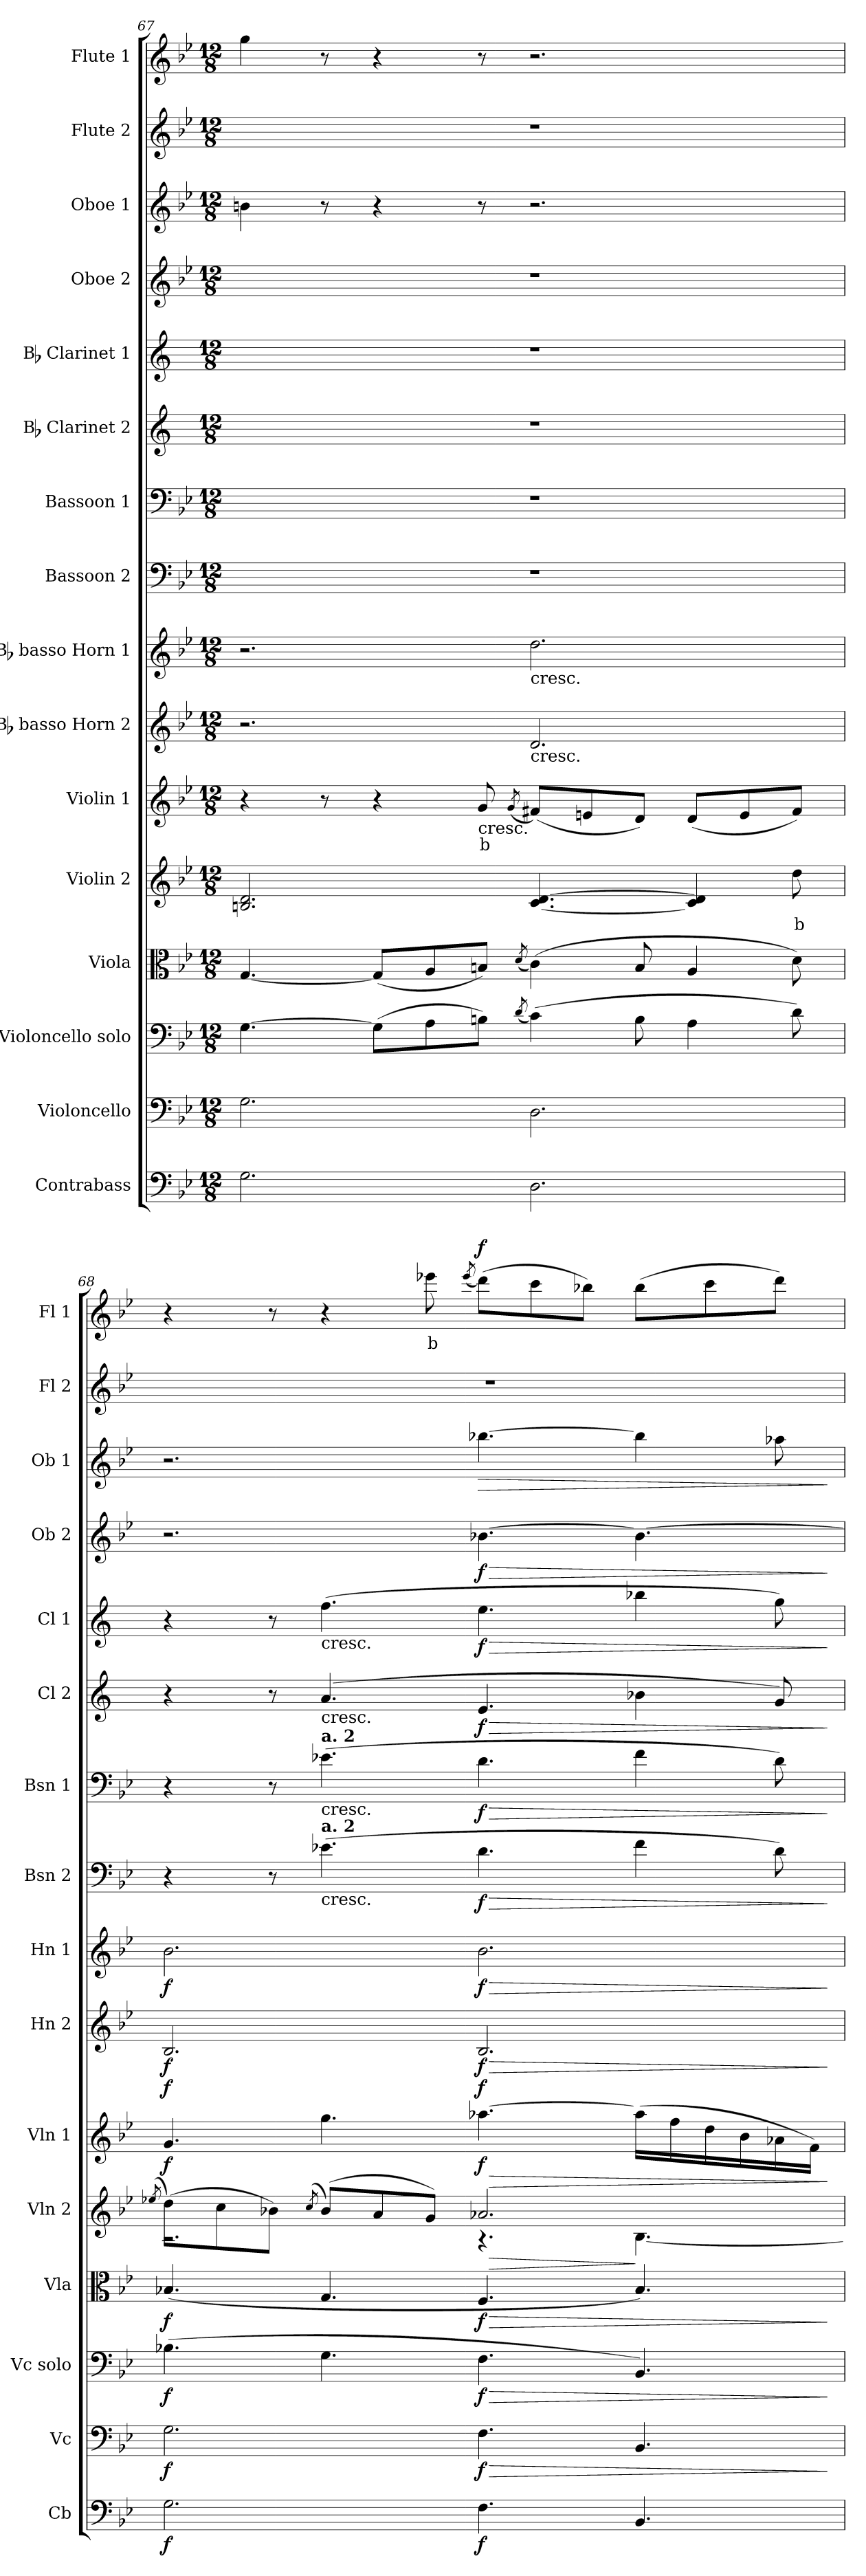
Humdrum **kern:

**kern	**dynam	**kern	**dynam	**kern	**dynam	**kern	**dynam	**kern	**text	**dynam	**kern	**text	**dynam	**kern	**dynam	**kern	**dynam	**kern	**dynam	**kern	**dynam	**kern	**dynam	**kern	**dynam	**kern	**dynam	**kern	**dynam	**kern	**kern	**text	**dynam
*part16	*part16	*part15	*part15	*part14	*part14	*part13	*part13	*part12	*part12	*part12	*part11	*part11	*part11	*part10	*part10	*part9	*part9	*part8	*part8	*part7	*part7	*part6	*part6	*part5	*part5	*part4	*part4	*part3	*part3	*part2	*part1	*part1	*part1
*staff16	*staff16	*staff15	*staff15	*staff14	*staff14	*staff13	*staff13	*staff12	*staff12	*staff12	*staff11	*staff11	*staff11	*staff10	*staff10	*staff9	*staff9	*staff8	*staff8	*staff7	*staff7	*staff6	*staff6	*staff5	*staff5	*staff4	*staff4	*staff3	*staff3	*staff2	*staff1	*staff1	*staff1
*I"Contrabass	*	*I"Violoncello	*	*I"Violoncello solo	*	*I"Viola	*	*I"Violin 2	*	*	*I"Violin 1	*	*	*I"Bb basso Horn 2	*	*I"Bb basso Horn 1	*	*I"Bassoon 2	*	*I"Bassoon 1	*	*I"Bb Clarinet 2	*	*I"Bb Clarinet 1	*	*I"Oboe 2	*	*I"Oboe 1	*	*I"Flute 2	*I"Flute 1	*	*
*I'Cb	*	*I'Vc	*	*I'Vc solo	*	*I'Vla	*	*I'Vln 2	*	*	*I'Vln 1	*	*	*I'Hn 2	*	*I'Hn 1	*	*I'Bsn 2	*	*I'Bsn 1	*	*I'Cl 2	*	*I'Cl 1	*	*I'Ob 2	*	*I'Ob 1	*	*I'Fl 2	*I'Fl 1	*	*
*clefF4	*	*clefF4	*	*clefF4	*	*clefC3	*	*clefG2	*	*	*clefG2	*	*	*clefG2	*	*clefG2	*	*clefF4	*	*clefF4	*	*clefG2	*	*clefG2	*	*clefG2	*	*clefG2	*	*clefG2	*clefG2	*	*
*ITrd7c12	*	*	*	*	*	*	*	*	*	*	*	*	*	*ITrd8c14	*	*ITrd8c14	*	*	*	*	*	*ITrd1c2	*	*ITrd1c2	*	*	*	*	*	*	*	*	*
*k[b-e-]	*	*k[b-e-]	*	*k[b-e-]	*	*k[b-e-]	*	*k[b-e-]	*	*	*k[b-e-]	*	*	*k[b-e-]	*	*k[b-e-]	*	*k[b-e-]	*	*k[b-e-]	*	*k[b-e-]	*	*k[b-e-]	*	*k[b-e-]	*	*k[b-e-]	*	*k[b-e-]	*k[b-e-]	*	*
*M12/8	*	*M12/8	*	*M12/8	*	*M12/8	*	*M12/8	*	*	*M12/8	*	*	*M12/8	*	*M12/8	*	*M12/8	*	*M12/8	*	*M12/8	*	*M12/8	*	*M12/8	*	*M12/8	*	*M12/8	*M12/8	*	*
=67	=67	=67	=67	=67	=67	=67	=67	=67	=67	=67	=67	=67	=67	=67	=67	=67	=67	=67	=67	=67	=67	=67	=67	=67	=67	=67	=67	=67	=67	=67	=67	=67	=67
2.GG\	.	2.G\	.	[4.G\	.	[4.G/	.	2.Bn/ 2.d/	.	.	4r	.	.	2.r	.	2.r	.	1.r	.	1.r	.	1.r	.	1.r	.	1.r	.	4bn\	.	1.r	4gg\	.	.
.	.	.	.	.	.	.	.	.	.	.	8r	.	.	.	.	.	.	.	.	.	.	.	.	.	.	.	.	8r	.	.	8r	.	.
.	.	.	.	(8G\L]	.	(8G/L]	.	.	.	.	4r	.	.	.	.	.	.	.	.	.	.	.	.	.	.	.	.	4r	.	.	4r	.	.
.	.	.	.	8A\	.	8A/	.	.	.	.	.	.	.	.	.	.	.	.	.	.	.	.	.	.	.	.	.	.	.	.	.	.	.
!	!	!	!	!	!	!	!	!	!	!	!LO:TX:b:t=cresc.	!	!	!	!	!	!	!	!	!	!	!	!	!	!	!	!	!	!	!	!	!	!
!	!	!	!	!	!	!	!	!	!	!	!	!LO:LY:b:color=#FF0000	!	!	!	!	!	!	!	!	!	!	!	!	!	!	!	!	!	!	!	!	!
.	.	.	.	8Bn\J)	.	8Bn/J)	.	.	.	.	8g/	b	.	.	.	.	.	.	.	.	.	.	.	.	.	.	.	8r	.	.	8r	.	.
.	.	.	.	(8qd/	.	(8qd/	.	.	.	.	(8qg/	.	.	.	.	.	.	.	.	.	.	.	.	.	.	.	.	.	.	.	.	.	.
!	!	!	!	!	!	!	!	!	!	!	!	!	!	!	!	!LO:TX:b:t=cresc.	!	!	!	!	!	!	!	!	!	!	!	!	!	!	!	!	!
!	!	!	!	!	!	!	!	!	!	!	!	!	!	!LO:TX:b:t=cresc.	!	!	!	!	!	!	!	!	!	!	!	!	!	!	!	!	!	!	!
2.DD\	.	2.D\	.	(4c\)	.	(4c\)	.	[4.c/ [4.d/	.	.	(8f#X/L)	.	.	2.D/	.	2.d\	.	.	.	.	.	.	.	.	.	.	.	2.r	.	.	2.r	.	.
.	.	.	.	.	.	.	.	.	.	.	8en/	.	.	.	.	.	.	.	.	.	.	.	.	.	.	.	.	.	.	.	.	.	.
.	.	.	.	8B\	.	8B/	.	.	.	.	8d/J)	.	.	.	.	.	.	.	.	.	.	.	.	.	.	.	.	.	.	.	.	.	.
.	.	.	.	4A\	.	4A/	.	4c/] 4d/]	.	.	(8d/L	.	.	.	.	.	.	.	.	.	.	.	.	.	.	.	.	.	.	.	.	.	.
.	.	.	.	.	.	.	.	.	.	.	8e/	.	.	.	.	.	.	.	.	.	.	.	.	.	.	.	.	.	.	.	.	.	.
!	!	!	!	!	!	!	!	!	!LO:LY:b:color=#FF0000	!	!	!	!	!	!	!	!	!	!	!	!	!	!	!	!	!	!	!	!	!	!	!	!
.	.	.	.	8d\)	.	8d\)	.	8dd\	b	.	8f#/J)	.	.	.	.	.	.	.	.	.	.	.	.	.	.	.	.	.	.	.	.	.	.
=68	=68	=68	=68	=68	=68	=68	=68	=68	=68	=68	=68	=68	=68	=68	=68	=68	=68	=68	=68	=68	=68	=68	=68	=68	=68	=68	=68	=68	=68	=68	=68	=68	=68
.	.	.	.	.	.	.	.	(<8qee-X/	.	.	.	.	.	.	.	.	.	.	.	.	.	.	.	.	.	.	.	.	.	.	.	.	.
*	*	*	*	*	*	*	*	*^	*	*	*	*	*	*	*	*	*	*	*	*	*	*	*	*	*	*	*	*	*	*	*	*	*
!	!LO:DY:b	!	!LO:DY:b	!	!LO:DY:b	!	!LO:DY:b	!	!	!	!LO:DY:b	!	!	!LO:DY:b	!	!LO:DY:b	!	!LO:DY:b	!	!	!	!	!	!	!	!	!	!	!	!	!	!	!	!
2.GG\	f	2.G\	f	(4.B-X\	f	(4.B-X/	f	(>8dd\L)	2.r	.	f	4.g/	.	f	2.BB-/	f	2.B-\	f	4r	.	4r	.	4r	.	4r	.	2.r	.	2.r	.	1.r	4r	.	.
.	.	.	.	.	.	.	.	8cc\	.	.	.	.	.	.	.	.	.	.	.	.	.	.	.	.	.	.	.	.	.	.	.	.	.	.
.	.	.	.	.	.	.	.	8b-X\J)	.	.	.	.	.	.	.	.	.	.	8r	.	8r	.	8r	.	8r	.	.	.	.	.	.	8r	.	.
.	.	.	.	.	.	.	.	(<8qcc/	.	.	.	.	.	.	.	.	.	.	.	.	.	.	.	.	.	.	.	.	.	.	.	.	.	.
!	!	!	!	!	!	!	!	!	!	!	!	!	!	!	!	!	!	!	!	!	!	!	!	!	!LO:TX:b:t=cresc.	!	!	!	!	!	!	!	!	!
!	!	!	!	!	!	!	!	!	!	!	!	!	!	!	!	!	!	!	!	!	!	!	!LO:TX:b:t=cresc.	!	!	!	!	!	!	!	!	!	!	!
!	!	!	!	!	!	!	!	!	!	!	!	!	!	!	!	!	!	!	!	!	!LO:TX:b:t=cresc.	!	!	!	!	!	!	!	!	!	!	!	!	!
!	!	!	!	!	!	!	!	!	!	!	!	!	!	!	!	!	!	!	!	!	!LO:TX:a:B:t=a. 2	!	!	!	!	!	!	!	!	!	!	!	!	!
!	!	!	!	!	!	!	!	!	!	!	!	!	!	!	!	!	!	!	!LO:TX:b:t=cresc.	!	!	!	!	!	!	!	!	!	!	!	!	!	!	!
!	!	!	!	!	!	!	!	!	!	!	!	!	!	!	!	!	!	!	!LO:TX:a:B:t=a. 2	!	!	!	!	!	!	!	!	!	!	!	!	!	!	!
.	.	.	.	4.G\	.	4.G/	.	(<8b-/L)	.	.	.	4.gg\	.	.	.	.	.	.	(4.e-X\	.	(4.e-X\	.	(4.g/	.	(4.ee-\	.	.	.	.	.	.	4r	.	.
.	.	.	.	.	.	.	.	8a/	.	.	.	.	.	.	.	.	.	.	.	.	.	.	.	.	.	.	.	.	.	.	.	.	.	.
!	!	!	!	!	!	!	!	!	!	!	!	!	!	!	!	!	!	!	!	!	!	!	!	!	!	!	!	!	!	!	!	!	!LO:LY:b:color=#FF0000	!
.	.	.	.	.	.	.	.	8g/J)	.	.	.	.	.	.	.	.	.	.	.	.	.	.	.	.	.	.	.	.	.	.	.	8eee-X\	b	.
.	.	.	.	.	.	.	.	.	.	.	.	.	.	.	.	.	.	.	.	.	.	.	.	.	.	.	.	.	.	.	.	(8qeee-/	.	.
!	!LO:DY:b	!	!LO:HP:b	!	!LO:HP:b	!	!LO:HP:b	!	!	!	!LO:HP:b	!	!	!LO:HP:b	!	!LO:HP:b	!	!LO:HP:b	!	!LO:HP:b	!	!LO:HP:b	!	!LO:HP:b	!	!LO:HP:b	!	!LO:HP:b	!	!LO:HP:b	!	!	!	!
!	!	!	!LO:DY:n=1:b	!	!LO:DY:n=1:b	!	!LO:DY:n=1:b	!	!	!	!LO:DY:n=1:a	!	!	!LO:DY:n=1:b	!	!LO:DY:n=1:b	!	!LO:DY:n=1:b	!	!LO:DY:n=1:b	!	!LO:DY:n=1:b	!	!LO:DY:n=1:b	!	!LO:DY:n=1:b	!	!LO:DY:n=1:b	!	!	!	!	!	!LO:DY:b
4.FF\	f	4.F\	> f	4.F\	> f	4.F/	> f	2.a-X/	4.r	.	> ] ] f	[4.aa-X\	.	> f	2.BB-/	> f	2.B-\	> f	4.d\	> f	4.d\	> f	4.d/	> f	4.dd\	> f	[4.b-X\	> f	[4.bb-X\	>	.	(8ddd\L)	.	f
.	.	.	.	.	.	.	.	.	.	.	.	.	.	.	.	.	.	.	.	.	.	.	.	.	.	.	.	.	.	.	.	8ccc\	.	.
.	.	.	.	.	.	.	.	.	.	.	.	.	.	.	.	.	.	.	.	.	.	.	.	.	.	.	.	.	.	.	.	8bb-X\J)	.	.
4.BBB-/	.	4.BB-/	.	4.BB-/)	.	4.B-/)	.	.	[4.B-\	.	.	(16aa-\LL]	.	.	.	.	.	.	4f\	.	4f\	.	4a-X\	.	4aa-X\	.	4.b-\_	.	4bb-\]	.	.	(8bb-\L	.	.
.	.	.	.	.	.	.	.	.	.	.	.	16ff\	.	.	.	.	.	.	.	.	.	.	.	.	.	.	.	.	.	.	.	.	.	.
.	.	.	.	.	.	.	.	.	.	.	.	16dd\	.	.	.	.	.	.	.	.	.	.	.	.	.	.	.	.	.	.	.	8ccc\	.	.
.	.	.	.	.	.	.	.	.	.	.	.	16b-\	.	.	.	.	.	.	.	.	.	.	.	.	.	.	.	.	.	.	.	.	.	.
.	.	.	.	.	.	.	.	.	.	.	.	16a-X\	.	.	.	.	.	.	8d\)	.	8d\)	.	8f/)	.	8ff\)	.	.	.	8aa-X\	.	.	8ddd\J)	.	.
.	.	.	.	.	.	.	.	.	.	.	.	16f\JJ)	.	.	.	.	.	.	.	.	.	.	.	.	.	.	.	.	.	.	.	.	.	.
*	*	*	*	*	*	*	*	*v	*v	*	*	*	*	*	*	*	*	*	*	*	*	*	*	*	*	*	*	*	*	*	*	*	*	*
.	.	.	]	.	]	.	]	.	.	]	.	.	]	.	]	.	]	.	]	.	]	.	]	.	]	.	]	.	]	.	.	.	.
=	=	=	=	=	=	=	=	=	=	=	=	=	=	=	=	=	=	=	=	=	=	=	=	=	=	=	=	=	=	=	=	=	=
*-	*-	*-	*-	*-	*-	*-	*-	*-	*-	*-	*-	*-	*-	*-	*-	*-	*-	*-	*-	*-	*-	*-	*-	*-	*-	*-	*-	*-	*-	*-	*-	*-	*-
